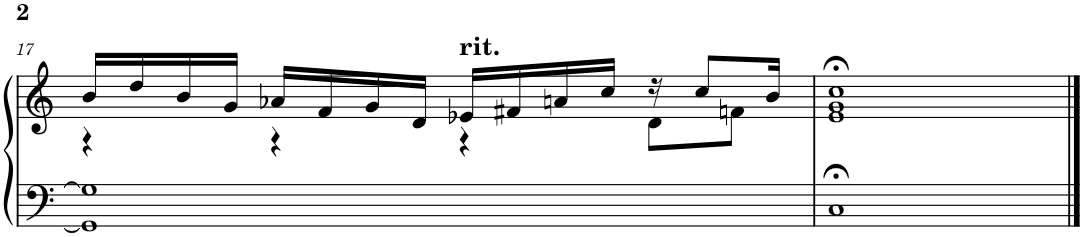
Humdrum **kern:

**kern	**kern
*part1	*part1
*staff2	*staff1
*I"Piano	*
*I'Pia.	*
!!LO:PB:g=z
*clefF4	*clefG2
*k[]	*k[]
*M4/4	*M4/4
*met(c)	*met(c)
=17	=17
*	*^
1GG] 1G]	16b/LL	4r
.	16dd/	.
.	16b/	.
.	16g/JJ	.
.	16a-X/LL	4r
.	16f/	.
.	16g/	.
.	16d/JJ	.
!	!LO:TX:a:t=rit.	!
.	16e-X/LL	4r
.	16f#X/	.
.	16an/	.
.	16cc/JJ	.
.	16r	8d\L
.	8cc/L	.
.	.	8fn\J
.	16b/Jk	.
*	*v	*v
=18	=18
1C;<	1e;< 1g;< 1cc;<
==	==
*-	*-
